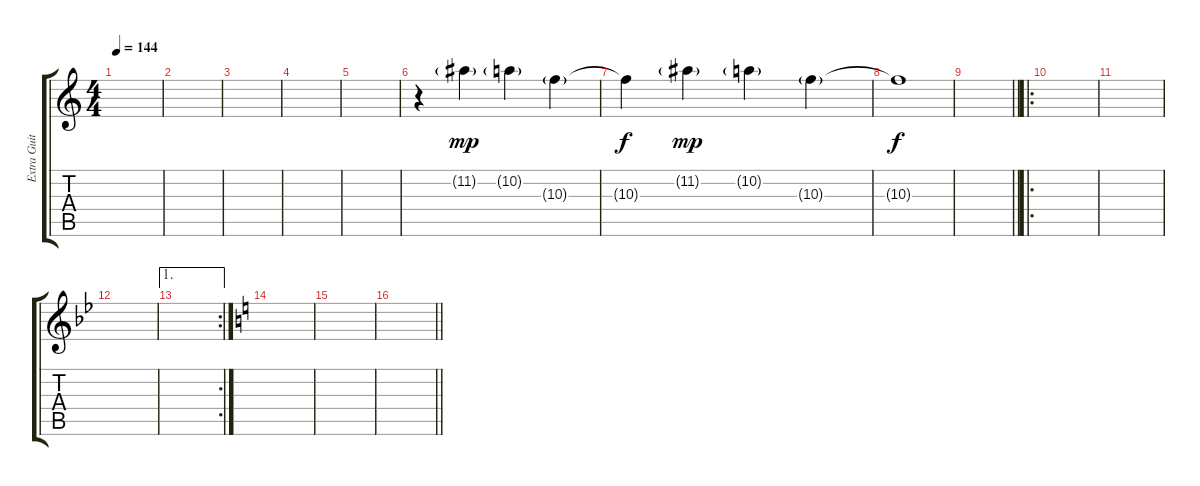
\track ("Extra Guitar" "Extra Guit") {instrument distortionguitar}
\staff {score tabs}
\tuning (E4 B3 G3 D3 A2 E2) {hide}
\ts (4 4)
\tempo 144
\clef g2
\ks c
|
|
|
|
|
r.4{volume 14} 11.2{g}.4{dy mp} 10.2{g}.4 10.3{g}.4 |
10.3{t}.4{dy f} 11.2{g}.4{dy mp} 10.2{g}.4 10.3{g}.4 |
10.3{t}.1{dy f} |
\barLineRight lightlight
|
\ro
|
|
\ks bb
|
\ae 1
\rc 2
|
\ks c
|
|
\barLineRight lightlight
